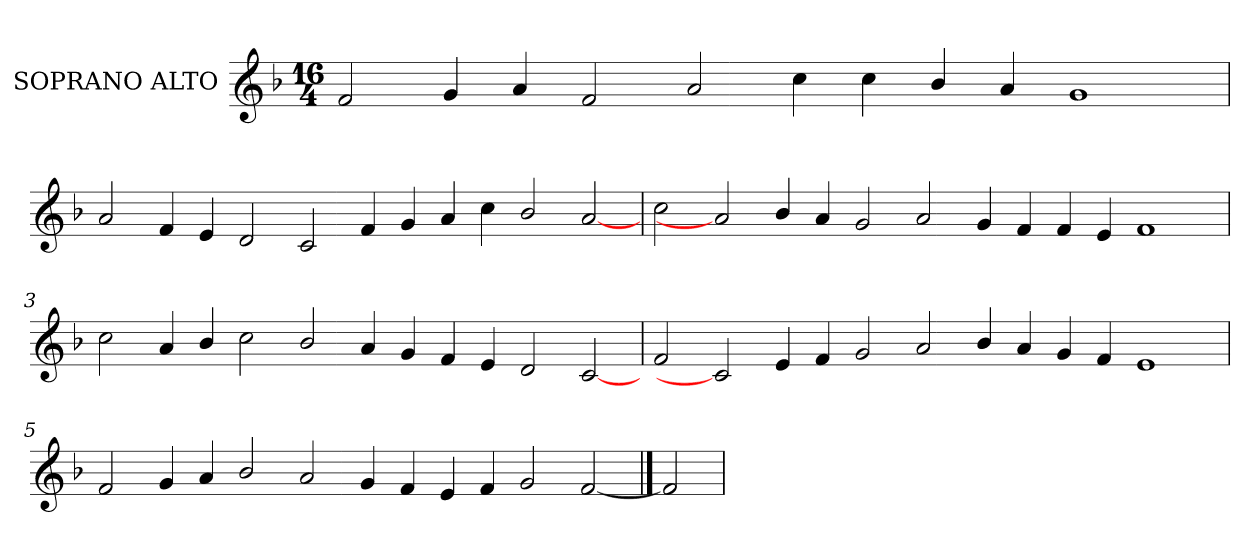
**kern
*part1
*staff1
*I"SOPRANO ALTO
*I'S. A.
!!LO:PB:g=z
*clefG2
*k[b-]
*F:
*M16/4
=
2fi/
4gi/
4ai/
2fi/
2ai/
4cci\
4cci\
4b-i/
4ai/
1gi
!!LO:LB:g=z
=1
2ai/
4fi/
4ei/
2di/
2ci/
4fi/
4gi/
4ai/
4cci\
2b-i/
[2ai
!!LO:LB:g=z
=2
2cci\
2ai]
4b-i/
4ai/
2gi/
2ai/
4gi/
4fi/
4fi/
4ei/
1fi
!!LO:LB:g=z
=3
2cci\
4ai/
4b-i/
2cci\
2b-i/
4ai/
4gi/
4fi/
4ei/
2di/
[2ci
!!LO:LB:g=z
=4
2fi/
2ci]
4ei/
4fi/
2gi/
2ai/
4b-i/
4ai/
4gi/
4fi/
1ei
!!LO:LB:g=z
=5
2fi/
4gi/
4ai/
2b-i/
2ai/
4gi/
4fi/
4ei/
4fi/
2gi/
[2fi
==6
2fi]
=
*-
